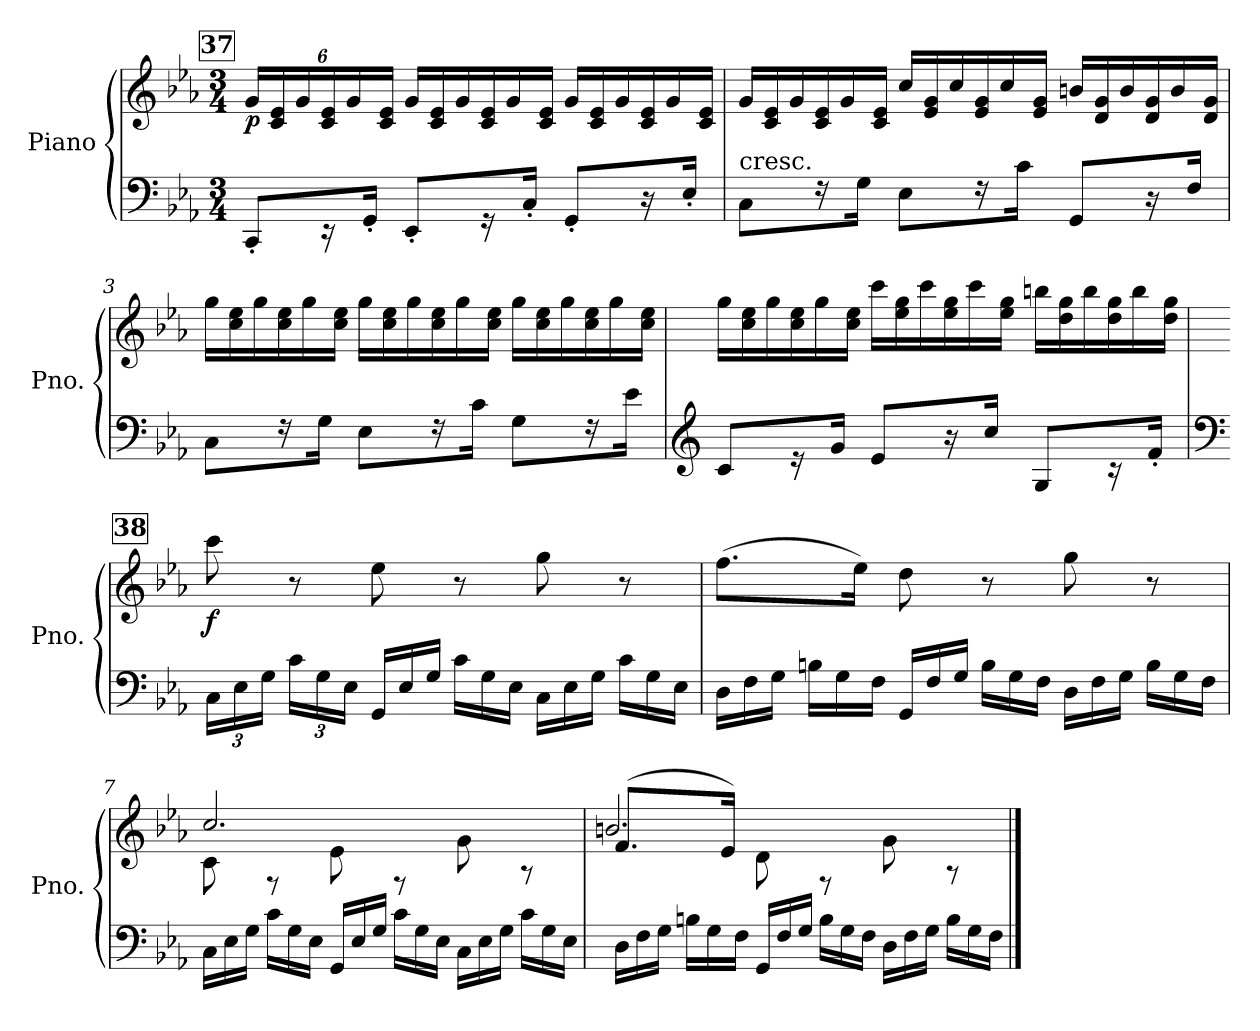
**kern	**kern	**dynam
*part1	*part1	*part1
*staff2	*staff1	*staff1/2
*I"Piano	*	*
*I'Pno.	*	*
*clefF4	*clefG2	*
*k[b-e-a-]	*k[b-e-a-]	*
*M3/4	*M3/4	*
*	*Xbrackettup	*
!!LO:REH:place=s1:a:B:fs=14:t=37
=1	=1	=1
!	!	!LO:DY:b
8CC<'/L	24g/LL	p
.	24c/ 24e-/	.
.	24g/	.
16r	24c/ 24e-/	.
.	24g/	.
16GG<'/Jk	.	.
.	24c/ 24e-/JJ	.
*	*Xtuplet	*
8EE-<'/L	24g/LL	.
.	24c/ 24e-/	.
.	24g/	.
16r	24c/ 24e-/	.
.	24g/	.
16C<'/Jk	.	.
.	24c/ 24e-/JJ	.
8GG<'/L	24g/LL	.
.	24c/ 24e-/	.
.	24g/	.
16r	24c/ 24e-/	.
.	24g/	.
16E-<'/Jk	.	.
.	24c/ 24e-/JJ	.
=2	=2	=2
!LO:TX:a:t=cresc.	!	!
8C<\L	24g/LL	.
.	24c/ 24e-/	.
.	24g/	.
16r	24c/ 24e-/	.
.	24g/	.
16G<\Jk	.	.
.	24c/ 24e-/JJ	.
8E-<\L	24cc/LL	.
.	24e-/ 24g/	.
.	24cc/	.
16r	24e-/ 24g/	.
.	24cc/	.
16c<\Jk	.	.
.	24e-/ 24g/JJ	.
8GG</L	24bn/LL	.
.	24d/ 24g/	.
.	24b/	.
16r	24d/ 24g/	.
.	24b/	.
16F</Jk	.	.
.	24d/ 24g/JJ	.
=3	=3	=3
8C\L	24gg\LL	.
.	24cc\ 24ee-\	.
.	24gg\	.
16r	24cc\ 24ee-\	.
.	24gg\	.
16G\Jk	.	.
.	24cc\ 24ee-\JJ	.
8E-\L	24gg\LL	.
.	24cc\ 24ee-\	.
.	24gg\	.
16rF	24cc\ 24ee-\	.
.	24gg\	.
16c\Jk	.	.
.	24cc\ 24ee-\JJ	.
8G\L	24gg\LL	.
.	24cc\ 24ee-\	.
.	24gg\	.
16rF	24cc\ 24ee-\	.
.	24gg\	.
16e-\Jk	.	.
.	24cc\ 24ee-\JJ	.
=4	=4	=4
*clefG2	*	*
8c/L	24gg\LL	.
.	24cc\ 24ee-\	.
.	24gg\	.
16r	24cc\ 24ee-\	.
.	24gg\	.
16g/Jk	.	.
.	24cc\ 24ee-\JJ	.
8e-/L	24ccc\LL	.
.	24ee-\ 24gg\	.
.	24ccc\	.
16r	24ee-\ 24gg\	.
.	24ccc\	.
16cc/Jk	.	.
.	24ee-\ 24gg\JJ	.
8G/L	24bbn\LL	.
.	24dd\ 24gg\	.
.	24bb\	.
16r	24dd\ 24gg\	.
.	24bb\	.
16f'/Jk	.	.
.	24dd\ 24gg\JJ	.
!!LO:REH:place=s1:a:B:fs=14:t=38
=5	=5	=5
*clefF4	*	*
*Xbrackettup	*	*
!	!	!LO:DY:b
24C\LL	8ccc\	f
24E-\	.	.
24G\JJ	.	.
24c\LL	8r	.
24G\	.	.
24E-\JJ	.	.
*Xtuplet	*	*
24GG/LL	8ee-\	.
24E-/	.	.
24G/JJ	.	.
24c\LL	8r	.
24G\	.	.
24E-\JJ	.	.
24C\LL	8gg\	.
24E-\	.	.
24G\JJ	.	.
24c\LL	8r	.
24G\	.	.
24E-\JJ	.	.
=6	=6	=6
24D\LL	(>8.ff\L	.
24F\	.	.
24G\JJ	.	.
24Bn\LL	.	.
24G\	.	.
.	16ee-\Jk)	.
24F\JJ	.	.
24GG/LL	8dd\	.
24F/	.	.
24G/JJ	.	.
24B\LL	8r	.
24G\	.	.
24F\JJ	.	.
24D\LL	8gg\	.
24F\	.	.
24G\JJ	.	.
24B\LL	8r	.
24G\	.	.
24F\JJ	.	.
=7	=7	=7
*	*^	*
24C\LL	8c\	2.cc/	.
24E-\	.	.	.
24G\JJ	.	.	.
24c\LL	8rF	.	.
24G\	.	.	.
24E-\JJ	.	.	.
24GG/LL	8e-\	.	.
24E-/	.	.	.
24G/JJ	.	.	.
24c\LL	8rF	.	.
24G\	.	.	.
24E-\JJ	.	.	.
24C\LL	8g\	.	.
24E-\	.	.	.
24G\JJ	.	.	.
24c\LL	8rA	.	.
24G\	.	.	.
24E-\JJ	.	.	.
=8	=8	=8	=8
24D\LL	(<8.f/L	2.bn/	.
24F\	.	.	.
24G\JJ	.	.	.
24Bn\LL	.	.	.
24G\	.	.	.
.	16e-/Jk)	.	.
24F\JJ	.	.	.
24GG/LL	8d\	.	.
24F/	.	.	.
24G/JJ	.	.	.
24B\LL	8rF	.	.
24G\	.	.	.
24F\JJ	.	.	.
24D\LL	8g<\	.	.
24F\	.	.	.
24G\JJ	.	.	.
24B\LL	8rA	.	.
24G\	.	.	.
24F\JJ	.	.	.
*	*v	*v	*
==	==	==
*-	*-	*-
